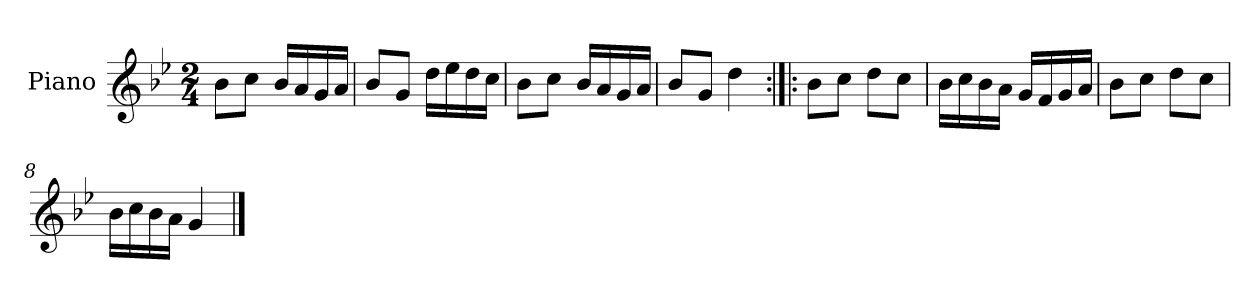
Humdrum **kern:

**kern
*part1
*staff1
*I"Piano
*I'Pno.
*clefG2
*k[b-e-]
*M2/4
=1
8b-\L
8cc\J
16b-/LL
16a/
16g/
16a/JJ
=2
8b-/L
8g/J
16dd\LL
16ee-\
16dd\
16cc\JJ
=3
8b-\L
8cc\J
16b-/LL
16a/
16g/
16a/JJ
=4
8b-/L
8g/J
4dd\
=5:|!|:
8b-\L
8cc\J
8dd\L
8cc\J
=6
16b-\LL
16cc\
16b-\
16a\JJ
16g/LL
16f/
16g/
16a/JJ
=7
8b-\L
8cc\J
8dd\L
8cc\J
!!LO:LB:g=z
=8
16b-\LL
16cc\
16b-\
16a\JJ
4g/
==
*-
